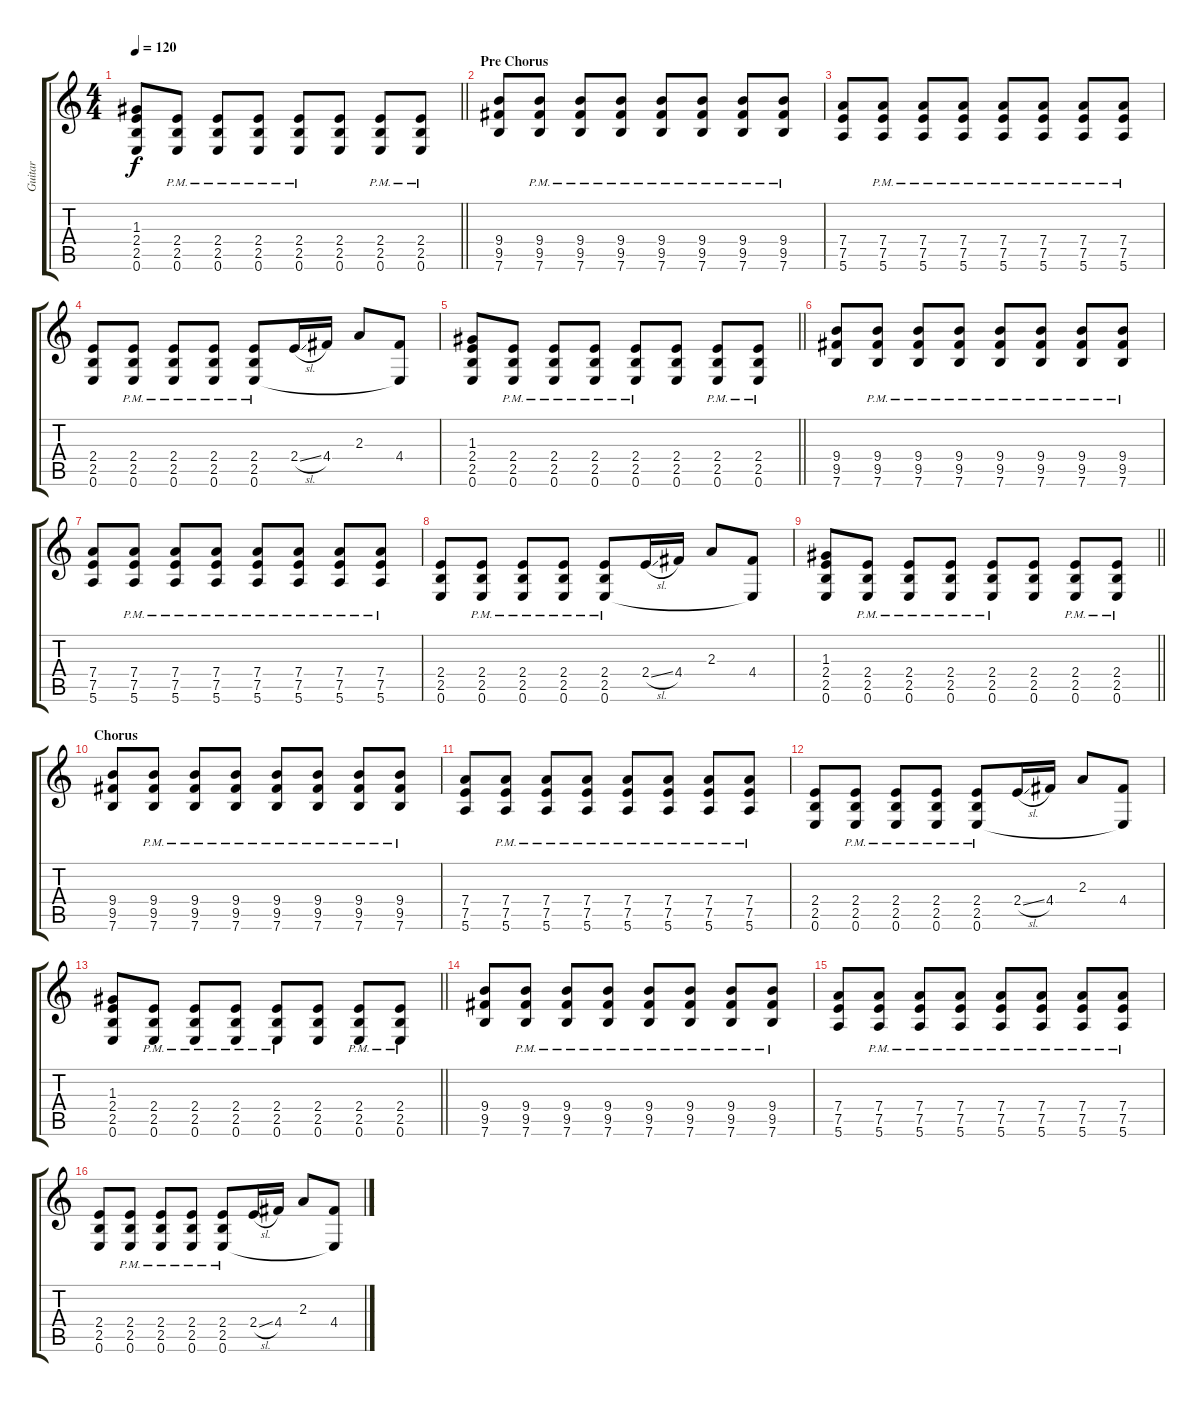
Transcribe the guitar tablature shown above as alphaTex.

\track ("Guitar" "Guitar") {instrument distortionguitar}
\staff {score tabs}
\tuning (E4 B3 G3 D3 A2 E2) {hide}
\ts (4 4)
\tempo 120
\clef g2
\barLineRight lightlight
\ks c
(1.3 2.4 2.5 0.6).8{dy f} (2.4{pm} 2.5{pm} 0.6{pm}).8 (2.4{pm} 2.5{pm} 0.6{pm}).8 (2.4{pm} 2.5{pm} 0.6{pm}).8 (2.4{pm} 2.5{pm} 0.6{pm}).8 (2.4 2.5 0.6).8 (2.4{pm} 2.5{pm} 0.6{pm}).8 (2.4{pm} 2.5{pm} 0.6{pm}).8 |
\section ("" "Pre Chorus")
(9.4 9.5 7.6).8 (9.4{pm} 9.5{pm} 7.6{pm}).8 (9.4{pm} 9.5{pm} 7.6{pm}).8 (9.4{pm} 9.5{pm} 7.6{pm}).8 (9.4{pm} 9.5{pm} 7.6{pm}).8 (9.4{pm} 9.5{pm} 7.6{pm}).8 (9.4{pm} 9.5{pm} 7.6{pm}).8 (9.4{pm} 9.5{pm} 7.6{pm}).8 |
(7.4 7.5 5.6).8 (7.4{pm} 7.5{pm} 5.6{pm}).8 (7.4{pm} 7.5{pm} 5.6{pm}).8 (7.4{pm} 7.5{pm} 5.6{pm}).8 (7.4{pm} 7.5{pm} 5.6{pm}).8 (7.4{pm} 7.5{pm} 5.6{pm}).8 (7.4{pm} 7.5{pm} 5.6{pm}).8 (7.4{pm} 7.5{pm} 5.6{pm}).8 |
(2.4 2.5 0.6).8 (2.4{pm} 2.5{pm} 0.6{pm}).8 (2.4{pm} 2.5{pm} 0.6{pm}).8 (2.4{pm} 2.5{pm} 0.6{pm}).8 (2.4{pm} 2.5{pm} 0.6{pm}).8 2.4{sl}.16 4.4.16 2.3.8 (4.4 0.6{t}).8 |
\barLineRight lightlight
(1.3 2.4 2.5 0.6).8 (2.4{pm} 2.5{pm} 0.6{pm}).8 (2.4{pm} 2.5{pm} 0.6{pm}).8 (2.4{pm} 2.5{pm} 0.6{pm}).8 (2.4{pm} 2.5{pm} 0.6{pm}).8 (2.4 2.5 0.6).8 (2.4{pm} 2.5{pm} 0.6{pm}).8 (2.4{pm} 2.5{pm} 0.6{pm}).8 |
(9.4 9.5 7.6).8 (9.4{pm} 9.5{pm} 7.6{pm}).8 (9.4{pm} 9.5{pm} 7.6{pm}).8 (9.4{pm} 9.5{pm} 7.6{pm}).8 (9.4{pm} 9.5{pm} 7.6{pm}).8 (9.4{pm} 9.5{pm} 7.6{pm}).8 (9.4{pm} 9.5{pm} 7.6{pm}).8 (9.4{pm} 9.5{pm} 7.6{pm}).8 |
(7.4 7.5 5.6).8 (7.4{pm} 7.5{pm} 5.6{pm}).8 (7.4{pm} 7.5{pm} 5.6{pm}).8 (7.4{pm} 7.5{pm} 5.6{pm}).8 (7.4{pm} 7.5{pm} 5.6{pm}).8 (7.4{pm} 7.5{pm} 5.6{pm}).8 (7.4{pm} 7.5{pm} 5.6{pm}).8 (7.4{pm} 7.5{pm} 5.6{pm}).8 |
(2.4 2.5 0.6).8 (2.4{pm} 2.5{pm} 0.6{pm}).8 (2.4{pm} 2.5{pm} 0.6{pm}).8 (2.4{pm} 2.5{pm} 0.6{pm}).8 (2.4{pm} 2.5{pm} 0.6{pm}).8 2.4{sl}.16 4.4.16 2.3.8 (4.4 0.6{t}).8 |
\barLineRight lightlight
(1.3 2.4 2.5 0.6).8 (2.4{pm} 2.5{pm} 0.6{pm}).8 (2.4{pm} 2.5{pm} 0.6{pm}).8 (2.4{pm} 2.5{pm} 0.6{pm}).8 (2.4{pm} 2.5{pm} 0.6{pm}).8 (2.4 2.5 0.6).8 (2.4{pm} 2.5{pm} 0.6{pm}).8 (2.4{pm} 2.5{pm} 0.6{pm}).8 |
\section ("" "Chorus")
(9.4 9.5 7.6).8 (9.4{pm} 9.5{pm} 7.6{pm}).8 (9.4{pm} 9.5{pm} 7.6{pm}).8 (9.4{pm} 9.5{pm} 7.6{pm}).8 (9.4{pm} 9.5{pm} 7.6{pm}).8 (9.4{pm} 9.5{pm} 7.6{pm}).8 (9.4{pm} 9.5{pm} 7.6{pm}).8 (9.4{pm} 9.5{pm} 7.6{pm}).8 |
(7.4 7.5 5.6).8 (7.4{pm} 7.5{pm} 5.6{pm}).8 (7.4{pm} 7.5{pm} 5.6{pm}).8 (7.4{pm} 7.5{pm} 5.6{pm}).8 (7.4{pm} 7.5{pm} 5.6{pm}).8 (7.4{pm} 7.5{pm} 5.6{pm}).8 (7.4{pm} 7.5{pm} 5.6{pm}).8 (7.4{pm} 7.5{pm} 5.6{pm}).8 |
(2.4 2.5 0.6).8 (2.4{pm} 2.5{pm} 0.6{pm}).8 (2.4{pm} 2.5{pm} 0.6{pm}).8 (2.4{pm} 2.5{pm} 0.6{pm}).8 (2.4{pm} 2.5{pm} 0.6{pm}).8 2.4{sl}.16 4.4.16 2.3.8 (4.4 0.6{t}).8 |
\barLineRight lightlight
(1.3 2.4 2.5 0.6).8 (2.4{pm} 2.5{pm} 0.6{pm}).8 (2.4{pm} 2.5{pm} 0.6{pm}).8 (2.4{pm} 2.5{pm} 0.6{pm}).8 (2.4{pm} 2.5{pm} 0.6{pm}).8 (2.4 2.5 0.6).8 (2.4{pm} 2.5{pm} 0.6{pm}).8 (2.4{pm} 2.5{pm} 0.6{pm}).8 |
(9.4 9.5 7.6).8 (9.4{pm} 9.5{pm} 7.6{pm}).8 (9.4{pm} 9.5{pm} 7.6{pm}).8 (9.4{pm} 9.5{pm} 7.6{pm}).8 (9.4{pm} 9.5{pm} 7.6{pm}).8 (9.4{pm} 9.5{pm} 7.6{pm}).8 (9.4{pm} 9.5{pm} 7.6{pm}).8 (9.4{pm} 9.5{pm} 7.6{pm}).8 |
(7.4 7.5 5.6).8 (7.4{pm} 7.5{pm} 5.6{pm}).8 (7.4{pm} 7.5{pm} 5.6{pm}).8 (7.4{pm} 7.5{pm} 5.6{pm}).8 (7.4{pm} 7.5{pm} 5.6{pm}).8 (7.4{pm} 7.5{pm} 5.6{pm}).8 (7.4{pm} 7.5{pm} 5.6{pm}).8 (7.4{pm} 7.5{pm} 5.6{pm}).8 |
(2.4 2.5 0.6).8 (2.4{pm} 2.5{pm} 0.6{pm}).8 (2.4{pm} 2.5{pm} 0.6{pm}).8 (2.4{pm} 2.5{pm} 0.6{pm}).8 (2.4{pm} 2.5{pm} 0.6{pm}).8 2.4{sl}.16 4.4.16 2.3.8 (4.4 0.6{t}).8
